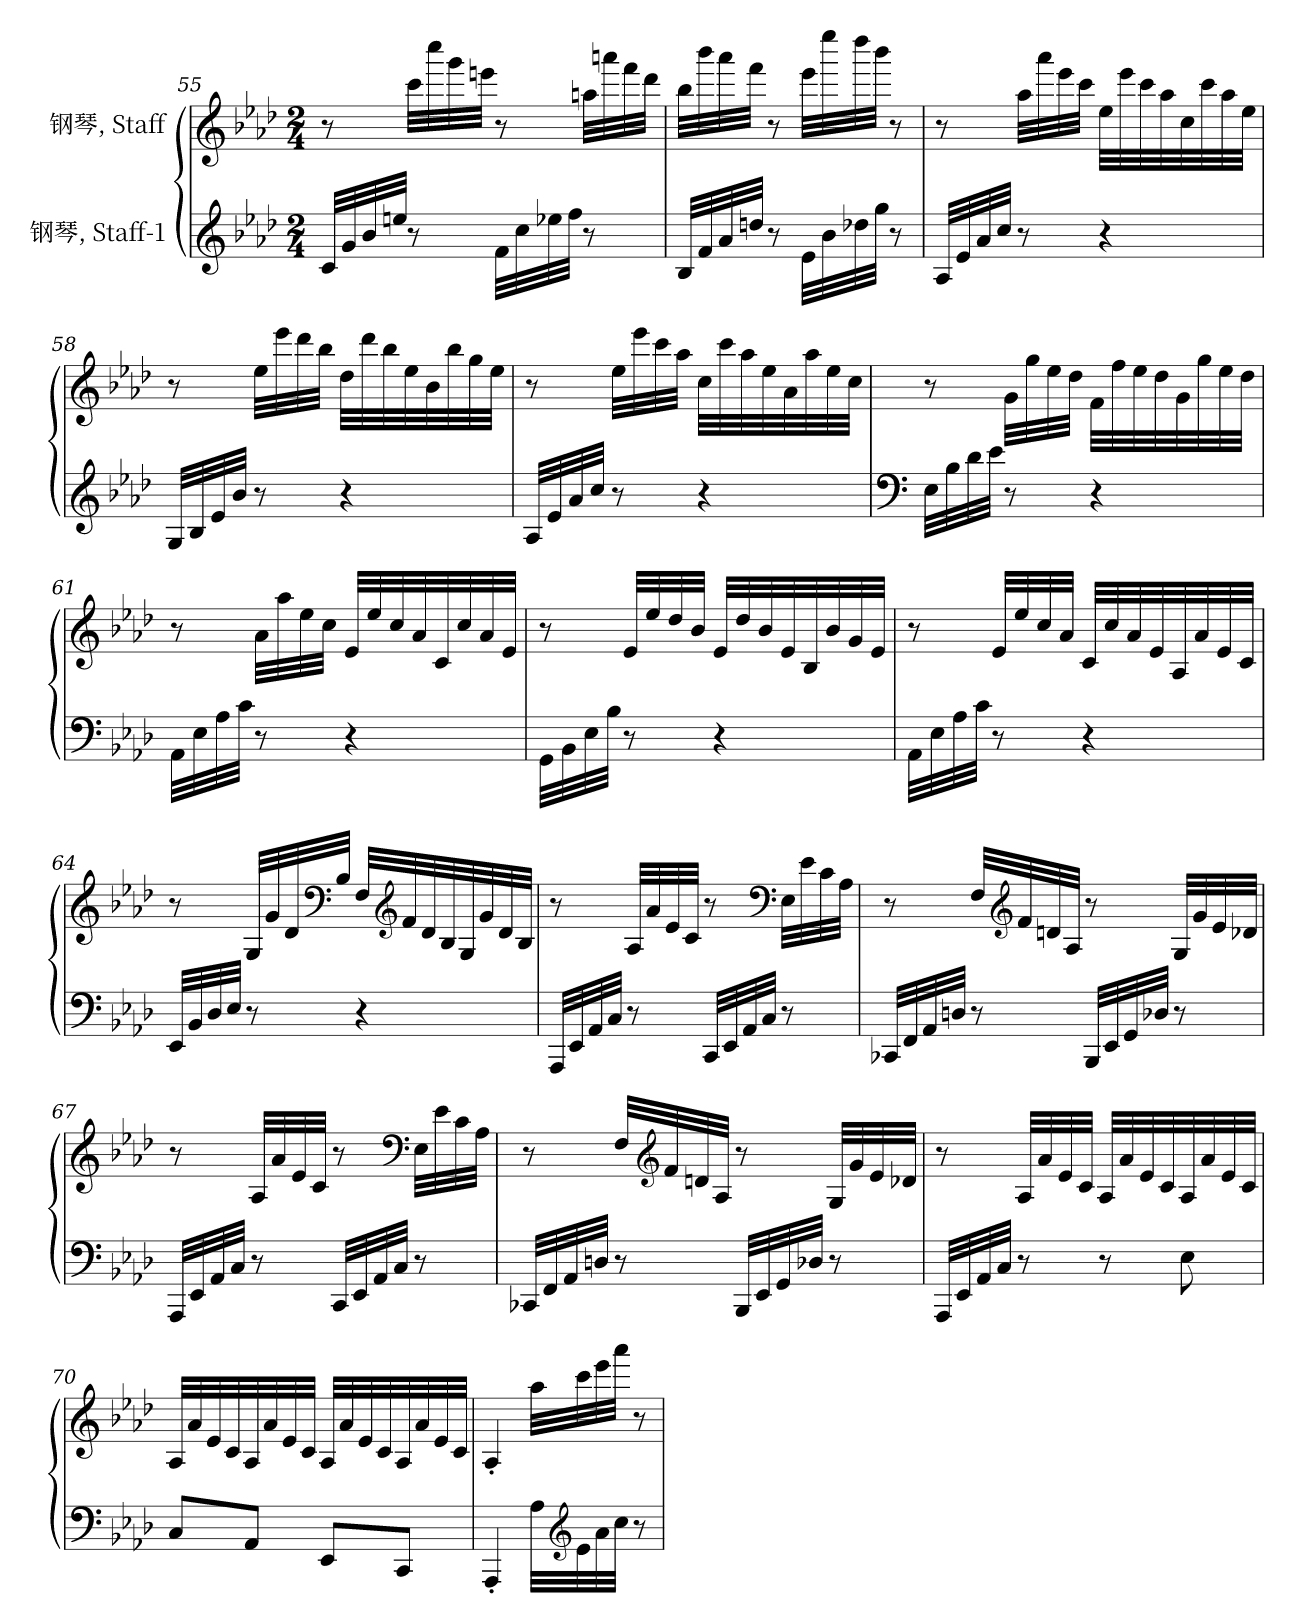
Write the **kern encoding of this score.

**kern	**kern
*part2	*part1
*staff2	*staff1
*I"钢琴, Staff-1	*I"钢琴, Staff
*clefG2	*clefG2
*k[b-e-a-d-]	*k[b-e-a-d-]
*M2/4	*M2/4
=55	=55
32c/LLL	8r
32g/	.
32b-/	.
32een/JJJ	.
8r	32ccc\LLL
.	32cccc\
.	32ggg\
.	32eeen\JJJ
32f\LLL	8r
32cc\	.
32ee-X\	.
32ff\JJJ	.
8r	32aan\LLL
.	32aaan\
.	32fff\
.	32ddd-\JJJ
!!LO:LB:g=z
=56	=56
32B-/LLL	32bb-\LLL
32f/	32bbb-\
32a-/	32aaa-\
32ddn/JJJ	32fff\JJJ
8r	8r
32e-\LLL	32eee-\LLL
32b-\	32eeee-\
32dd-X\	32dddd-\
32gg\JJJ	32bbb-\JJJ
8r	8r
=57	=57
32A-/LLL	8r
32e-/	.
32a-/	.
32cc/JJJ	.
8r	32aa-\LLL
.	32aaa-\
.	32eee-\
.	32ccc\JJJ
4r	32ee-\LLL
.	32eee-\
.	32ccc\
.	32aa-\
.	32cc\
.	32ccc\
.	32aa-\
.	32ee-\JJJ
!!LO:LB:g=z
=58	=58
32G/LLL	8r
32B-/	.
32e-/	.
32b-/JJJ	.
8r	32ee-\LLL
.	32eee-\
.	32ddd-\
.	32bb-\JJJ
4r	32dd-\LLL
.	32ddd-\
.	32bb-\
.	32ee-\
.	32b-\
.	32bb-\
.	32gg\
.	32ee-\JJJ
=59	=59
32A-/LLL	8r
32e-/	.
32a-/	.
32cc/JJJ	.
8r	32ee-\LLL
.	32eee-\
.	32ccc\
.	32aa-\JJJ
4r	32cc\LLL
.	32ccc\
.	32aa-\
.	32ee-\
.	32a-\
.	32aa-\
.	32ee-\
.	32cc\JJJ
!!LO:PB:g=z
=60	=60
*clefF4	*
32E-\LLL	8r
32B-\	.
32d-\	.
32e-\JJJ	.
8r	32g\LLL
.	32gg\
.	32ee-\
.	32dd-\JJJ
4r	32f\LLL
.	32ff\
.	32ee-\
.	32dd-\
.	32g\
.	32gg\
.	32ee-\
.	32dd-\JJJ
=61	=61
32AA-\LLL	8r
32E-\	.
32A-\	.
32c\JJJ	.
8r	32a-\LLL
.	32aa-\
.	32ee-\
.	32cc\JJJ
4r	32e-/LLL
.	32ee-/
.	32cc/
.	32a-/
.	32c/
.	32cc/
.	32a-/
.	32e-/JJJ
!!LO:LB:g=z
=62	=62
32GG\LLL	8r
32BB-\	.
32E-\	.
32B-\JJJ	.
8r	32e-/LLL
.	32ee-/
.	32dd-/
.	32b-/JJJ
4r	32e-/LLL
.	32dd-/
.	32b-/
.	32e-/
.	32B-/
.	32b-/
.	32g/
.	32e-/JJJ
=63	=63
32AA-\LLL	8r
32E-\	.
32A-\	.
32c\JJJ	.
8r	32e-/LLL
.	32ee-/
.	32cc/
.	32a-/JJJ
4r	32c/LLL
.	32cc/
.	32a-/
.	32e-/
.	32A-/
.	32a-/
.	32e-/
.	32c/JJJ
!!LO:LB:g=z
=64	=64
32EE-/LLL	8r
32BB-/	.
32D-/	.
32E-/JJJ	.
8r	32G/LLL
.	32g/
.	32d-/
*	*clefF4
.	32B-/JJJ
4r	32F/LLL
*	*clefG2
.	32f/
.	32d-/
.	32B-/
.	32G/
.	32g/
.	32d-/
.	32B-/JJJ
=65	=65
32AAA-/LLL	8r
32EE-/	.
32AA-/	.
32C/JJJ	.
8r	32A-/LLL
.	32a-/
.	32e-/
.	32c/JJJ
32CC/LLL	8r
32EE-/	.
32AA-/	.
32C/JJJ	.
*	*clefF4
8r	32E-\LLL
.	32e-\
.	32c\
.	32A-\JJJ
!!LO:LB:g=z
=66	=66
32CC-X/LLL	8r
32FF/	.
32AA-/	.
32Dn/JJJ	.
8r	32F/LLL
*	*clefG2
.	32f/
.	32dn/
.	32A-/JJJ
32BBB-/LLL	8r
32EE-/	.
32GG/	.
32D-X/JJJ	.
8r	32G/LLL
.	32g/
.	32e-/
.	32d-X/JJJ
=67	=67
32AAA-/LLL	8r
32EE-/	.
32AA-/	.
32C/JJJ	.
8r	32A-/LLL
.	32a-/
.	32e-/
.	32c/JJJ
32CC/LLL	8r
32EE-/	.
32AA-/	.
32C/JJJ	.
*	*clefF4
8r	32E-\LLL
.	32e-\
.	32c\
.	32A-\JJJ
!!LO:LB:g=z
=68	=68
32CC-X/LLL	8r
32FF/	.
32AA-/	.
32Dn/JJJ	.
8r	32F/LLL
*	*clefG2
.	32f/
.	32dn/
.	32A-/JJJ
32BBB-/LLL	8r
32EE-/	.
32GG/	.
32D-X/JJJ	.
8r	32G/LLL
.	32g/
.	32e-/
.	32d-X/JJJ
=69	=69
32AAA-/LLL	8r
32EE-/	.
32AA-/	.
32C/JJJ	.
8r	32A-/LLL
.	32a-/
.	32e-/
.	32c/JJJ
8r	32A-/LLL
.	32a-/
.	32e-/
.	32c/
8E-\	32A-/
.	32a-/
.	32e-/
.	32c/JJJ
!!LO:LB:g=z
=70	=70
8C/L	32A-/LLL
.	32a-/
.	32e-/
.	32c/
8AA-/J	32A-/
.	32a-/
.	32e-/
.	32c/JJJ
8EE-/L	32A-/LLL
.	32a-/
.	32e-/
.	32c/
8CC/J	32A-/
.	32a-/
.	32e-/
.	32c/JJJ
=71	=71
4AAA-'/	4A-'/
32A-\LLL	32aa-\LLL
*clefG2	*
32e-\	32ccc\
32a-\	32eee-\
32cc\JJJ	32aaa-\JJJ
8r	8r
=	=
*-	*-
